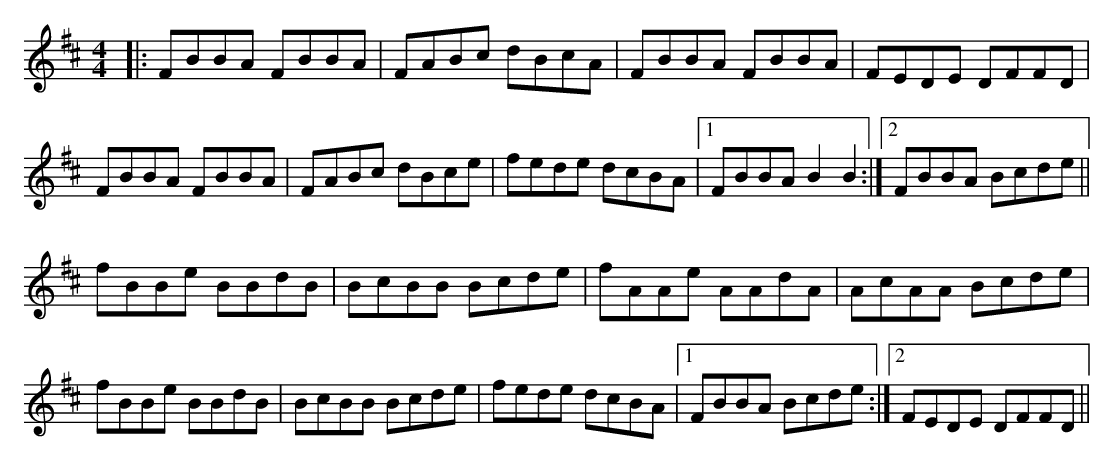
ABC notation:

X:1
M:4/4
K:Bmin
|:FBBA FBBA|FABc dBcA|FBBA FBBA|FEDE DFFD|
FBBA FBBA|FABc dBce|fede dcBA|1 FBBA B2 B2:|2 FBBA Bcde||
fBBe BBdB|BcBB Bcde|fAAe AAdA|AcAA Bcde|
fBBe BBdB|BcBB Bcde|fede dcBA|1 FBBA Bcde:|2 FEDE DFFD||
